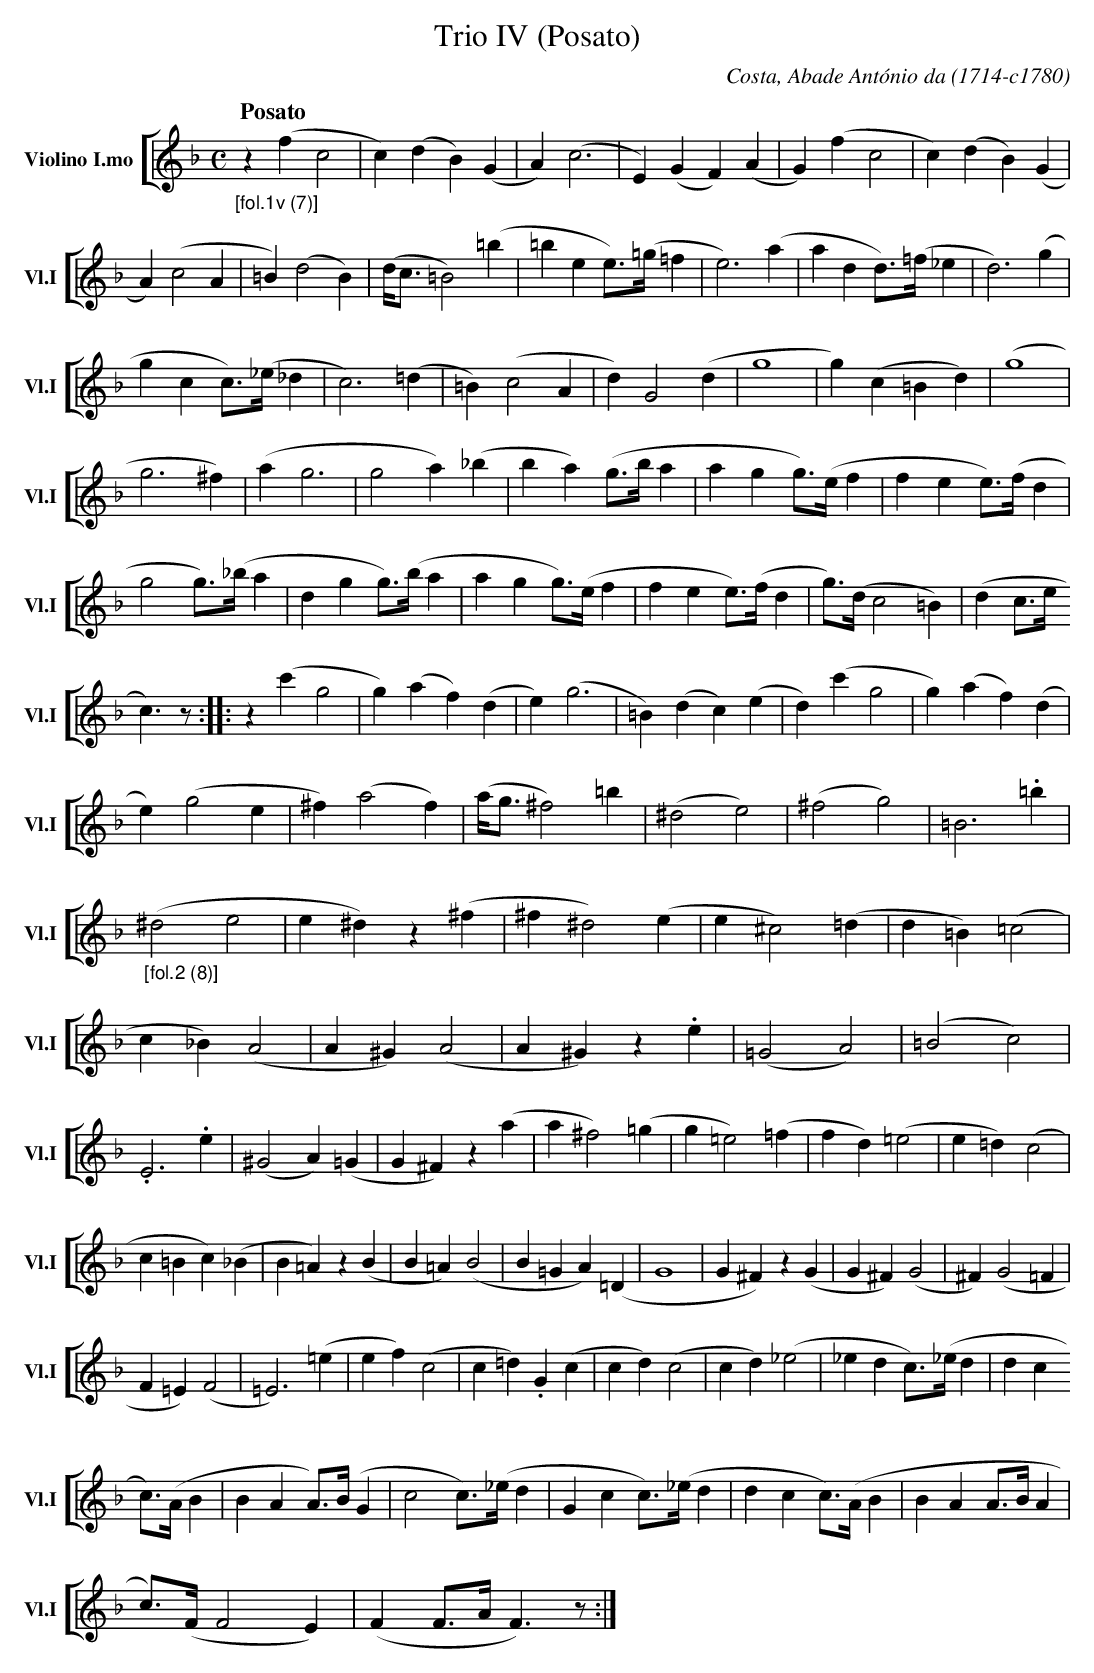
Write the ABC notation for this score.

X:1
T:Trio IV (Posato)
C:Costa, Abade Ant\'onio da (1714-c1780)
M:C
L:1/4
K:F
V: 1 clef=treble name="Violino I.mo" sname="Vl.I"
%%staves [ 1 ]
[Q:"Posato"] "_[fol.1v (7)]" z(fc2 | c)(dB)(G | A)(c3 | E)(GF)(A | G)(fc2 | c)(dB)(G |
A)(c2A | =B)(d2B) | (d/<c/ =B2)(=b | =bee/>)(=g/=f | e3) (a | add/>)(=f/_e | d3) (g |
gcc/>)(_e/_d | c3)(=d | =B)(c2A | d) G2(d | g4 | g)(c=Bd) |( g4 |
g3^f) | (ag3 | g2a)(_b | ba) (g/>b/a | agg/>)(e/f | fee/>)(f/d |
g2g/>)(_b/a | dgg/>)(b/a | agg/>)(e/f | fee/>)(f/d | g/>)(d/c2=B) | (dc/>e/
c>)z :|: z (c'g2 | g)(af)(d | e) (g3 | =B)(dc)(e | d) (c'g2 | g)(af)(d |
e)(g2e | ^f)(a2f) | (a/<g/^f2) =b | (^d2e2) | (^f2g2) | =B3.=b |
"_[fol.2 (8)]" (^d2e2 | e^d) z (^f | ^f^d2)(e | e ^c2) (=d | d =B)(=c2 |
c_B)(A2 | A^G)(A2 | A^G)z.e | (=G2A2) | (=B2c2) |
.E3.e | (^G2A)(=G | G^F)z(a | a^f2)(=g | g=e2)(=f | fd)(=e2 | e=d)(c2 |
c=Bc)(_B | B=A)z (B | B=A)(B2 | B=GA)(=D | G4 | G^F) z (G | G^F)(G2 | ^F)(G2=F |
F=E)(F2 | =E3)(=e | ef)(c2 | c=d).G(c | cd) (c2 | cd) (_e2 | _edc/>)(_e/d | dc
c/>)(A/ B | BAA/>)(B/G | c2 c/>)(_e/ d | Gcc/>)(_e/d | dcc/>)(A/B | B A A/>B/A |
c/>)(F/F2E) | (F F/>A/ F)>z :|]
